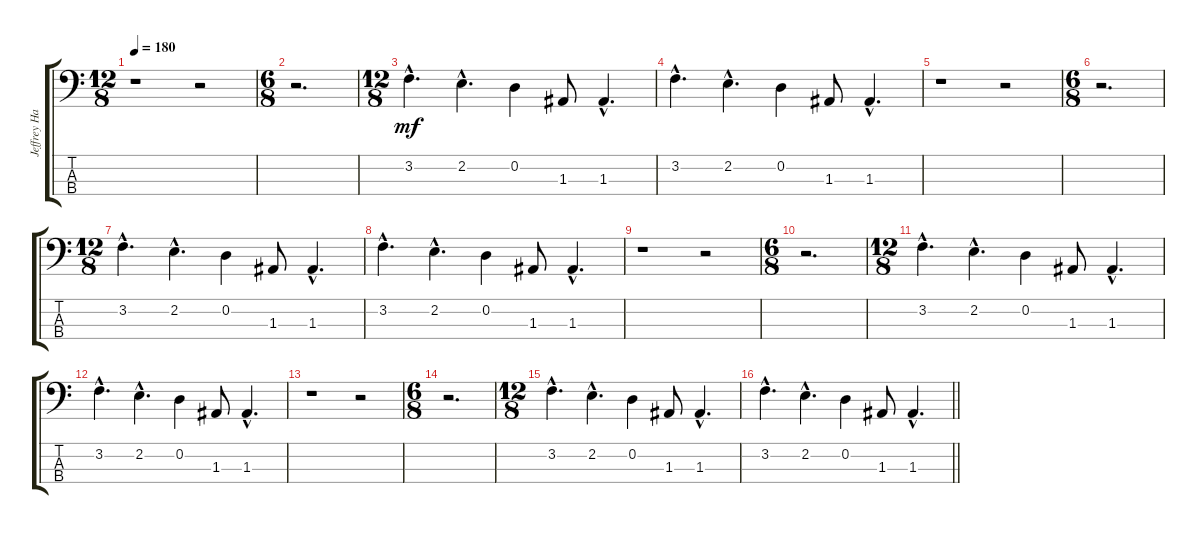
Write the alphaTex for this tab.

\track ("Jeffrey Hammond-Hammond (bass)" "Jeffrey Ha") {instrument electricbassfinger}
\staff {score tabs}
\tuning (G2 D2 A1 E1) {hide}
\ts (12 8)
\tempo 180
\clef f4
\ks c
r.1{dy mf} r.2 |
\ts (6 8)
r.2{d} |
\ts (12 8)
3.2{hac}.4{d} 2.2{hac}.4{d} 0.2.4 1.3.8 1.3{hac}.4{d} |
3.2{hac}.4{d} 2.2{hac}.4{d} 0.2.4 1.3.8 1.3{hac}.4{d} |
r.1 r.2 |
\ts (6 8)
r.2{d} |
\ts (12 8)
3.2{hac}.4{d} 2.2{hac}.4{d} 0.2.4 1.3.8 1.3{hac}.4{d} |
3.2{hac}.4{d} 2.2{hac}.4{d} 0.2.4 1.3.8 1.3{hac}.4{d} |
r.1 r.2 |
\ts (6 8)
r.2{d} |
\ts (12 8)
3.2{hac}.4{d} 2.2{hac}.4{d} 0.2.4 1.3.8 1.3{hac}.4{d} |
3.2{hac}.4{d} 2.2{hac}.4{d} 0.2.4 1.3.8 1.3{hac}.4{d} |
r.1 r.2 |
\ts (6 8)
r.2{d} |
\ts (12 8)
3.2{hac}.4{d} 2.2{hac}.4{d} 0.2.4 1.3.8 1.3{hac}.4{d} |
\barLineRight lightlight
3.2{hac}.4{d} 2.2{hac}.4{d} 0.2.4 1.3.8 1.3{hac}.4{d}
